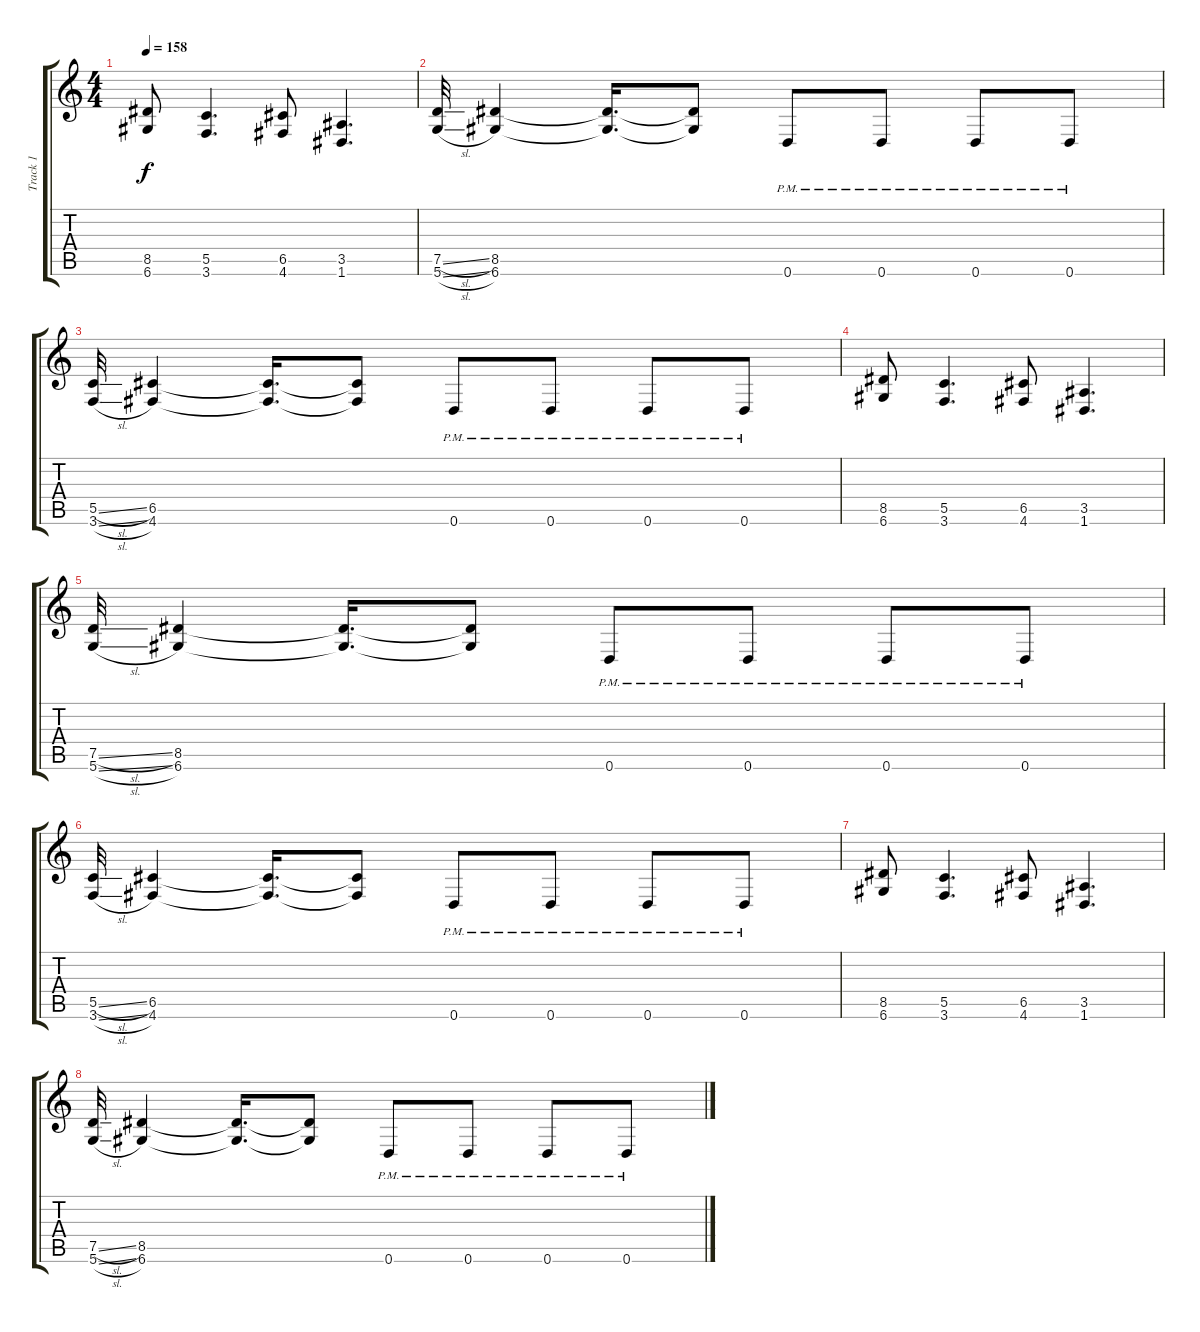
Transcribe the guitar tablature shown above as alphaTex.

\track ("Track 1" "Track 1") {instrument overdrivenguitar}
\staff {score tabs}
\tuning (D4 A3 F3 C3 G2 D2) {hide}
\ts (4 4)
\tempo 158
\clef g2
\ks c
(8.5 6.6).8{dy f} (5.5 3.6).4{d} (6.5 4.6).8 (3.5 1.6).4{d} |
(7.5{sl} 5.6{sl}).32 (8.5 6.6).4 (8.5{t} 6.6{t}).16{d} (8.5{t} 6.6{t}).8 0.6{pm}.8 0.6{pm}.8 0.6{pm}.8 0.6{pm}.8 |
(5.5{sl} 3.6{sl}).32 (6.5 4.6).4 (6.5{t} 4.6{t}).16{d} (6.5{t} 4.6{t}).8 0.6{pm}.8 0.6{pm}.8 0.6{pm}.8 0.6{pm}.8 |
(8.5 6.6).8 (5.5 3.6).4{d} (6.5 4.6).8 (3.5 1.6).4{d} |
(7.5{sl} 5.6{sl}).32 (8.5 6.6).4 (8.5{t} 6.6{t}).16{d} (8.5{t} 6.6{t}).8 0.6{pm}.8 0.6{pm}.8 0.6{pm}.8 0.6{pm}.8 |
(5.5{sl} 3.6{sl}).32 (6.5 4.6).4 (6.5{t} 4.6{t}).16{d} (6.5{t} 4.6{t}).8 0.6{pm}.8 0.6{pm}.8 0.6{pm}.8 0.6{pm}.8 |
(8.5 6.6).8 (5.5 3.6).4{d} (6.5 4.6).8 (3.5 1.6).4{d} |
(7.5{sl} 5.6{sl}).32 (8.5 6.6).4 (8.5{t} 6.6{t}).16{d} (8.5{t} 6.6{t}).8 0.6{pm}.8 0.6{pm}.8 0.6{pm}.8 0.6{pm}.8
